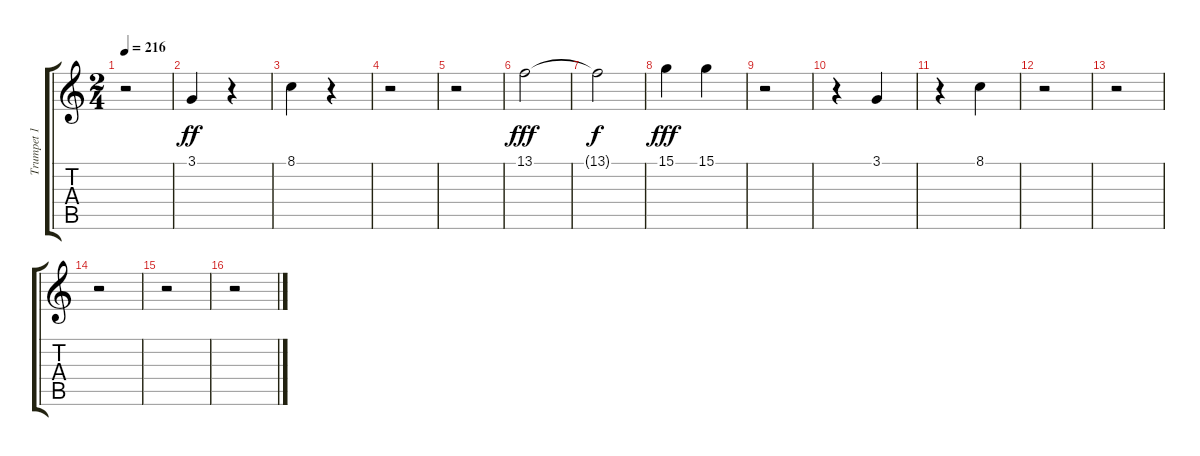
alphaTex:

\track ("Trumpet 1" "Trumpet 1") {instrument trumpet}
\staff {score tabs}
\tuning (E4 B3 G3 D3 A2 E2) {hide}
\ts (2 4)
\tempo 216
\clef g2
\ks c
r.2{dy f} |
3.1.4{dy ff} r.4 |
8.1.4 r.4 |
r.2 |
r.2 |
13.1.2{dy fff} |
13.1{t}.2{dy f} |
15.1.4{dy fff} 15.1.4 |
r.2 |
r.4 3.1.4 |
r.4 8.1.4 |
r.2 |
r.2 |
r.2 |
r.2 |
r.2
